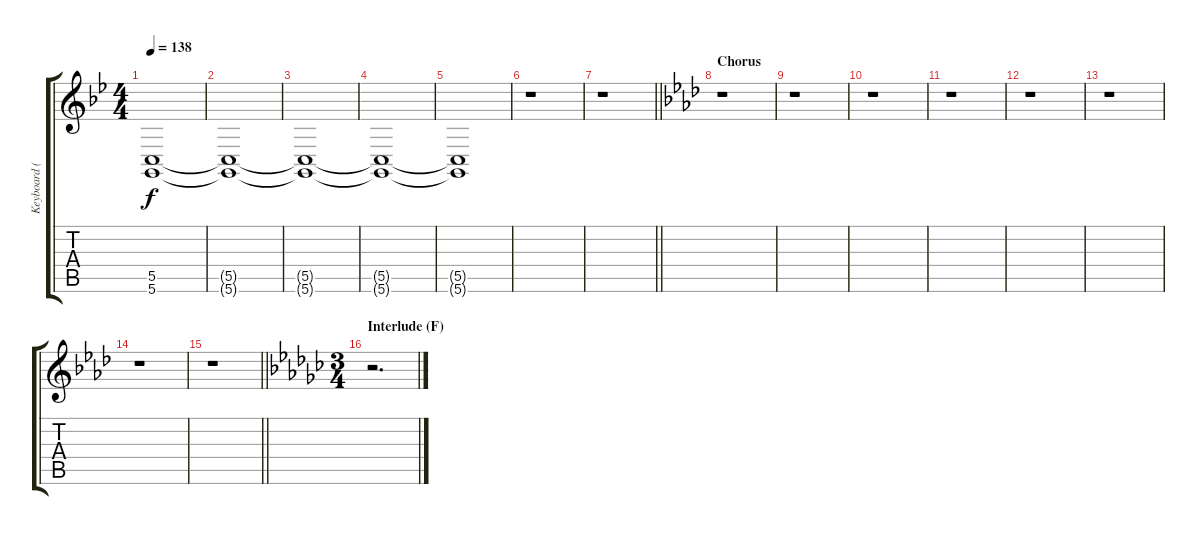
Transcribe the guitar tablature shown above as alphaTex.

\track ("Keyboard (2)" "Keyboard (") {instrument choiraahs}
\staff {score tabs}
\tuning (D4 A3 F3 C3 G2 D2) {hide}
\ts (4 4)
\tempo 138
\clef g2
\ks gminor
(5.5{t} 5.6{t}).1{dy f} |
(5.5{t} 5.6{t}).1 |
(5.5{t} 5.6{t}).1 |
(5.5{t} 5.6{t}).1 |
(5.5{t} 5.6{t}).1 |
r.1 |
\barLineRight lightlight
r.1 |
\section ("" "Chorus")
\ks fminor
r.1 |
r.1 |
r.1 |
r.1 |
r.1 |
r.1 |
r.1 |
\barLineRight lightlight
r.1 |
\ts (3 4)
\section ("" "Interlude (F)")
\ks ebminor
r.2{d}
